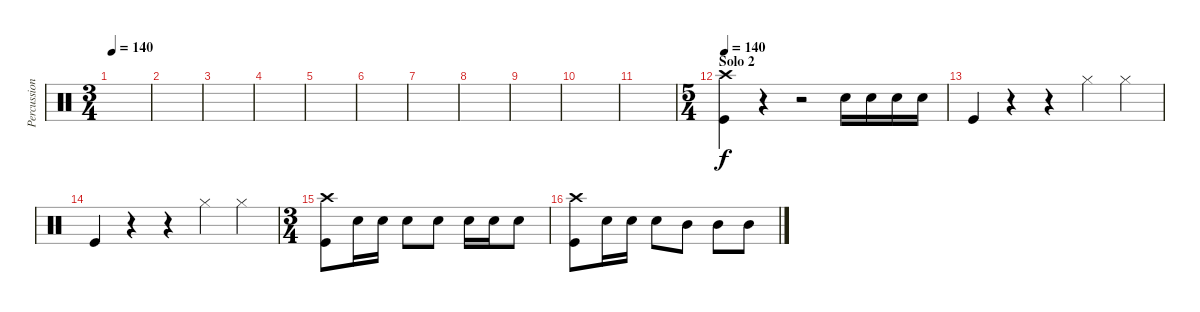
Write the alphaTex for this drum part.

\track ("Percussion" "Percussion") {instrument percussion}
\staff {score}
\articulation defaults
\ts (3 4)
\tempo 140
\clef neutral
\ks c
|
|
|
|
|
|
|
|
|
|
|
\ts (5 4)
\section ("" "Solo 2")
\tempo 140
("Crash high (hit)" "Kick (hit)").4 r.4 r.2 "Snare (hit) 2".16 "Snare (hit) 2".16 "Snare (hit) 2".16 "Snare (hit) 2".16 |
"Kick (hit)".4 r.4 r.4 "Hi-Hat (closed)".4 "Hi-Hat (closed)".4 |
"Kick (hit)".4 r.4 r.4 "Hi-Hat (closed)".4 "Hi-Hat (closed)".4 |
\ts (3 4)
("Crash high (hit)" "Kick (hit)").8 "Snare (hit) 2".16 "Snare (hit) 2".16 "Snare (hit) 2".8 "Snare (hit) 2".8 "Snare (hit) 2".16 "Snare (hit) 2".16 "Snare (hit) 2".8 |
("Crash high (hit)" "Kick (hit)").8 "Snare (hit) 2".16 "Snare (hit) 2".16 "Snare (hit) 2".8 "Mid Tom (hit)".8 "Mid Tom (hit)".8 "Mid Tom (hit)".8
